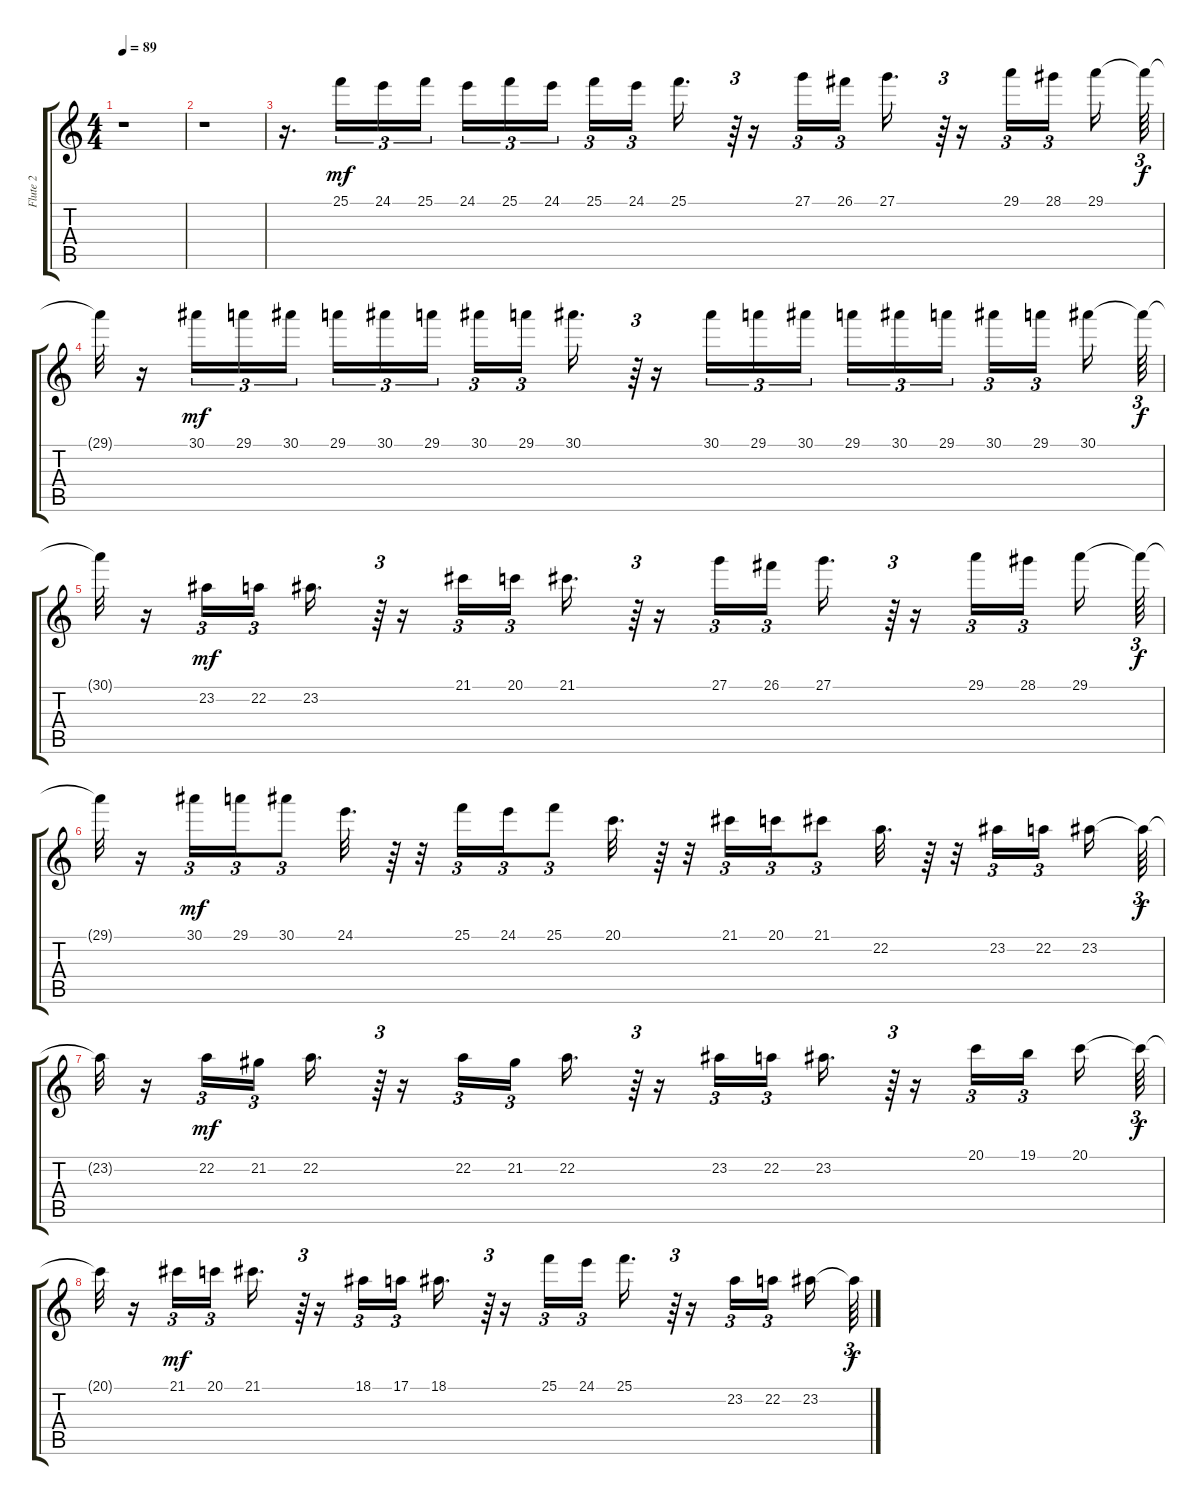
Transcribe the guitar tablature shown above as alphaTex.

\track ("Flute 2" "Flute 2") {instrument flute}
\staff {score tabs}
\tuning (E4 B3 G3 D3 A2 E2) {hide}
\ts (4 4)
\tempo 89
\clef g2
\ks c
r.1{dy mf} |
r.1 |
r.16{d} 25.1.16{tu (3 2)} 24.1.16{tu (3 2)} 25.1.16{tu (3 2) beam splitsecondary} 24.1.16{tu (3 2)} 25.1.16{tu (3 2)} 24.1.16{tu (3 2) beam splitsecondary} 25.1.16{tu (3 2)} 24.1.16{tu (3 2) beam splitsecondary} 25.1.16{d} r.64{tu (3 2)} r.16 27.1.16{tu (3 2)} 26.1.16{tu (3 2) beam splitsecondary} 27.1.16{d} r.64{tu (3 2)} r.16 29.1.16{tu (3 2)} 28.1.16{tu (3 2) beam splitsecondary} 29.1.16 29.1{t}.64{tu (3 2) dy f} |
29.1{t}.32 r.16 30.1.16{tu (3 2) dy mf} 29.1.16{tu (3 2)} 30.1.16{tu (3 2) beam splitsecondary} 29.1.16{tu (3 2)} 30.1.16{tu (3 2)} 29.1.16{tu (3 2) beam splitsecondary} 30.1.16{tu (3 2)} 29.1.16{tu (3 2) beam splitsecondary} 30.1.16{d} r.64{tu (3 2)} r.16 30.1.16{tu (3 2)} 29.1.16{tu (3 2)} 30.1.16{tu (3 2) beam splitsecondary} 29.1.16{tu (3 2)} 30.1.16{tu (3 2)} 29.1.16{tu (3 2) beam splitsecondary} 30.1.16{tu (3 2)} 29.1.16{tu (3 2) beam splitsecondary} 30.1.16 30.1{t}.64{tu (3 2) dy f} |
30.1{t}.32 r.16 23.2.16{tu (3 2) dy mf} 22.2.16{tu (3 2) beam splitsecondary} 23.2.16{d} r.64{tu (3 2)} r.16 21.1.16{tu (3 2)} 20.1.16{tu (3 2) beam splitsecondary} 21.1.16{d} r.64{tu (3 2)} r.16 27.1.16{tu (3 2)} 26.1.16{tu (3 2) beam splitsecondary} 27.1.16{d} r.64{tu (3 2)} r.16 29.1.16{tu (3 2)} 28.1.16{tu (3 2) beam splitsecondary} 29.1.16 29.1{t}.64{tu (3 2) dy f} |
29.1{t}.32 r.16 30.1.16{tu (3 2) dy mf} 29.1.16{tu (3 2)} 30.1.8{tu (3 2)} 24.1.32{d} r.64 r.32 25.1.16{tu (3 2)} 24.1.16{tu (3 2)} 25.1.8{tu (3 2)} 20.1.32{d} r.64 r.32 21.1.16{tu (3 2)} 20.1.16{tu (3 2)} 21.1.8{tu (3 2)} 22.2.32{d} r.64 r.32 23.2.16{tu (3 2)} 22.2.16{tu (3 2) beam splitsecondary} 23.2.16 23.2{t}.64{tu (3 2) dy f} |
23.2{t}.32 r.16 22.2.16{tu (3 2) dy mf} 21.2.16{tu (3 2) beam splitsecondary} 22.2.16{d} r.64{tu (3 2)} r.16 22.2.16{tu (3 2)} 21.2.16{tu (3 2) beam splitsecondary} 22.2.16{d} r.64{tu (3 2)} r.16 23.2.16{tu (3 2)} 22.2.16{tu (3 2) beam splitsecondary} 23.2.16{d} r.64{tu (3 2)} r.16 20.1.16{tu (3 2)} 19.1.16{tu (3 2) beam splitsecondary} 20.1.16 20.1{t}.64{tu (3 2) dy f} |
20.1{t}.32 r.16 21.1.16{tu (3 2) dy mf} 20.1.16{tu (3 2) beam splitsecondary} 21.1.16{d} r.64{tu (3 2)} r.16 18.1.16{tu (3 2)} 17.1.16{tu (3 2) beam splitsecondary} 18.1.16{d} r.64{tu (3 2)} r.16 25.1.16{tu (3 2)} 24.1.16{tu (3 2) beam splitsecondary} 25.1.16{d} r.64{tu (3 2)} r.16 23.2.16{tu (3 2)} 22.2.16{tu (3 2) beam splitsecondary} 23.2.16 23.2{t}.64{tu (3 2) dy f}
